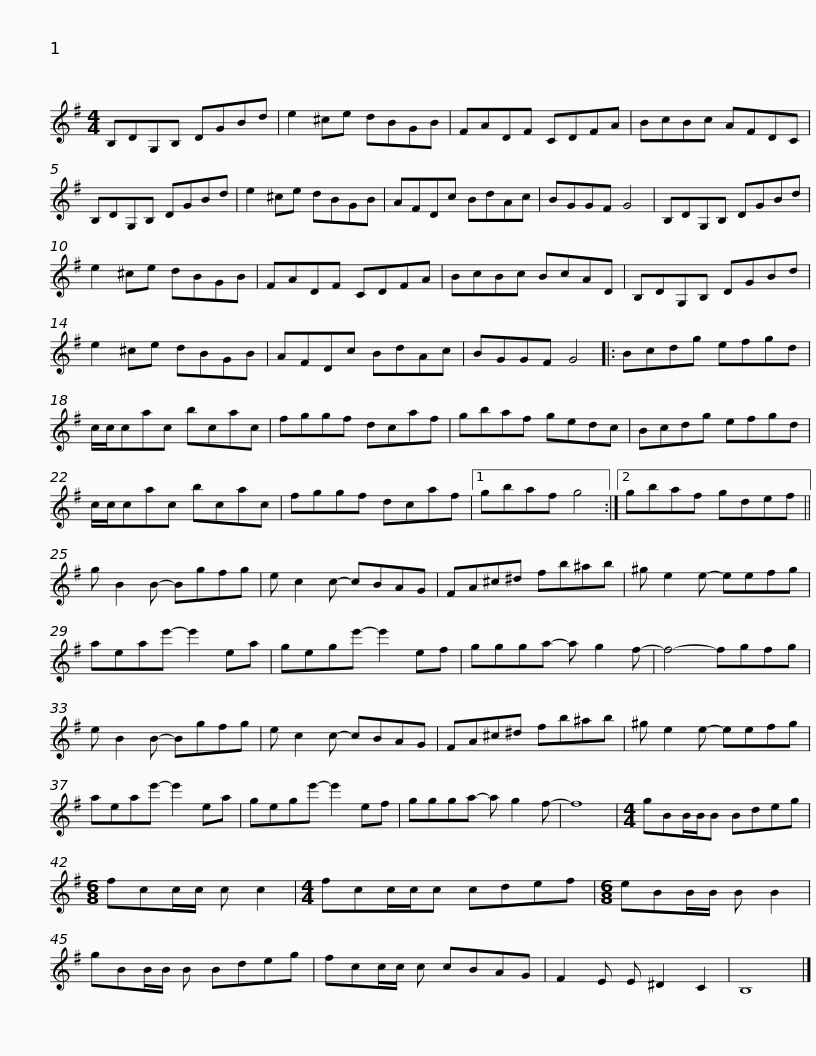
X:1
L:1/8
M:4/4
I:linebreak $
K:G
V:1 treble
V:1
 B,DG,B, DGBd | e2 ^ce dBGB | FADF CDFA | BcBc AFDC | B,DG,B, DGBd |$ %5
 e2 ^ce dBGB | AFDc BdAc | BGGF G4 | B,DG,B, DGBd | e2 ^ce dBGB | %10
 FADF CDFA |$ BcBc BcAD | B,DG,B, DGBd | e2 ^ce dBGB | AFDc BdAc | %15
 BGGF G4 |:$ Bcdg efgd | c/c/cac bcac | fggf dcaf | gbaf gedc | %20
 Bcdg efgd |$ c/c/cac bcac | fggf dcaf |1 gbaf g4 :|2 gbaf gdef || %25
 g B2 B- Bgfg | e c2 c- cBAG |$ FA^c^d fb^ab | ^g e2 e- eefg | aeae'- e'2 ea | %30
 gege'- e'2 ef | ggga- a g2 f- |$ f4- fgfg | e B2 B- Bgfg | e c2 c- cBAG | %35
 FA^c^d fb^ab | ^g e2 e- eefg | aeae'- e'2 ea |$ gege'- e'2 ef | ggga- a g2 f- | %40
 f8 |[M:4/4] gBB/B/B Bdeg |[M:6/8] fcc/c/ c c2 |[M:4/4] fcc/c/c cdef |$[M:6/8] eBB/B/ B B2 | %45
 gBB/B/ B Bdeg | fcc/c/ c cBAG | F2 E E ^D2 C2 | B,8 |] %49
